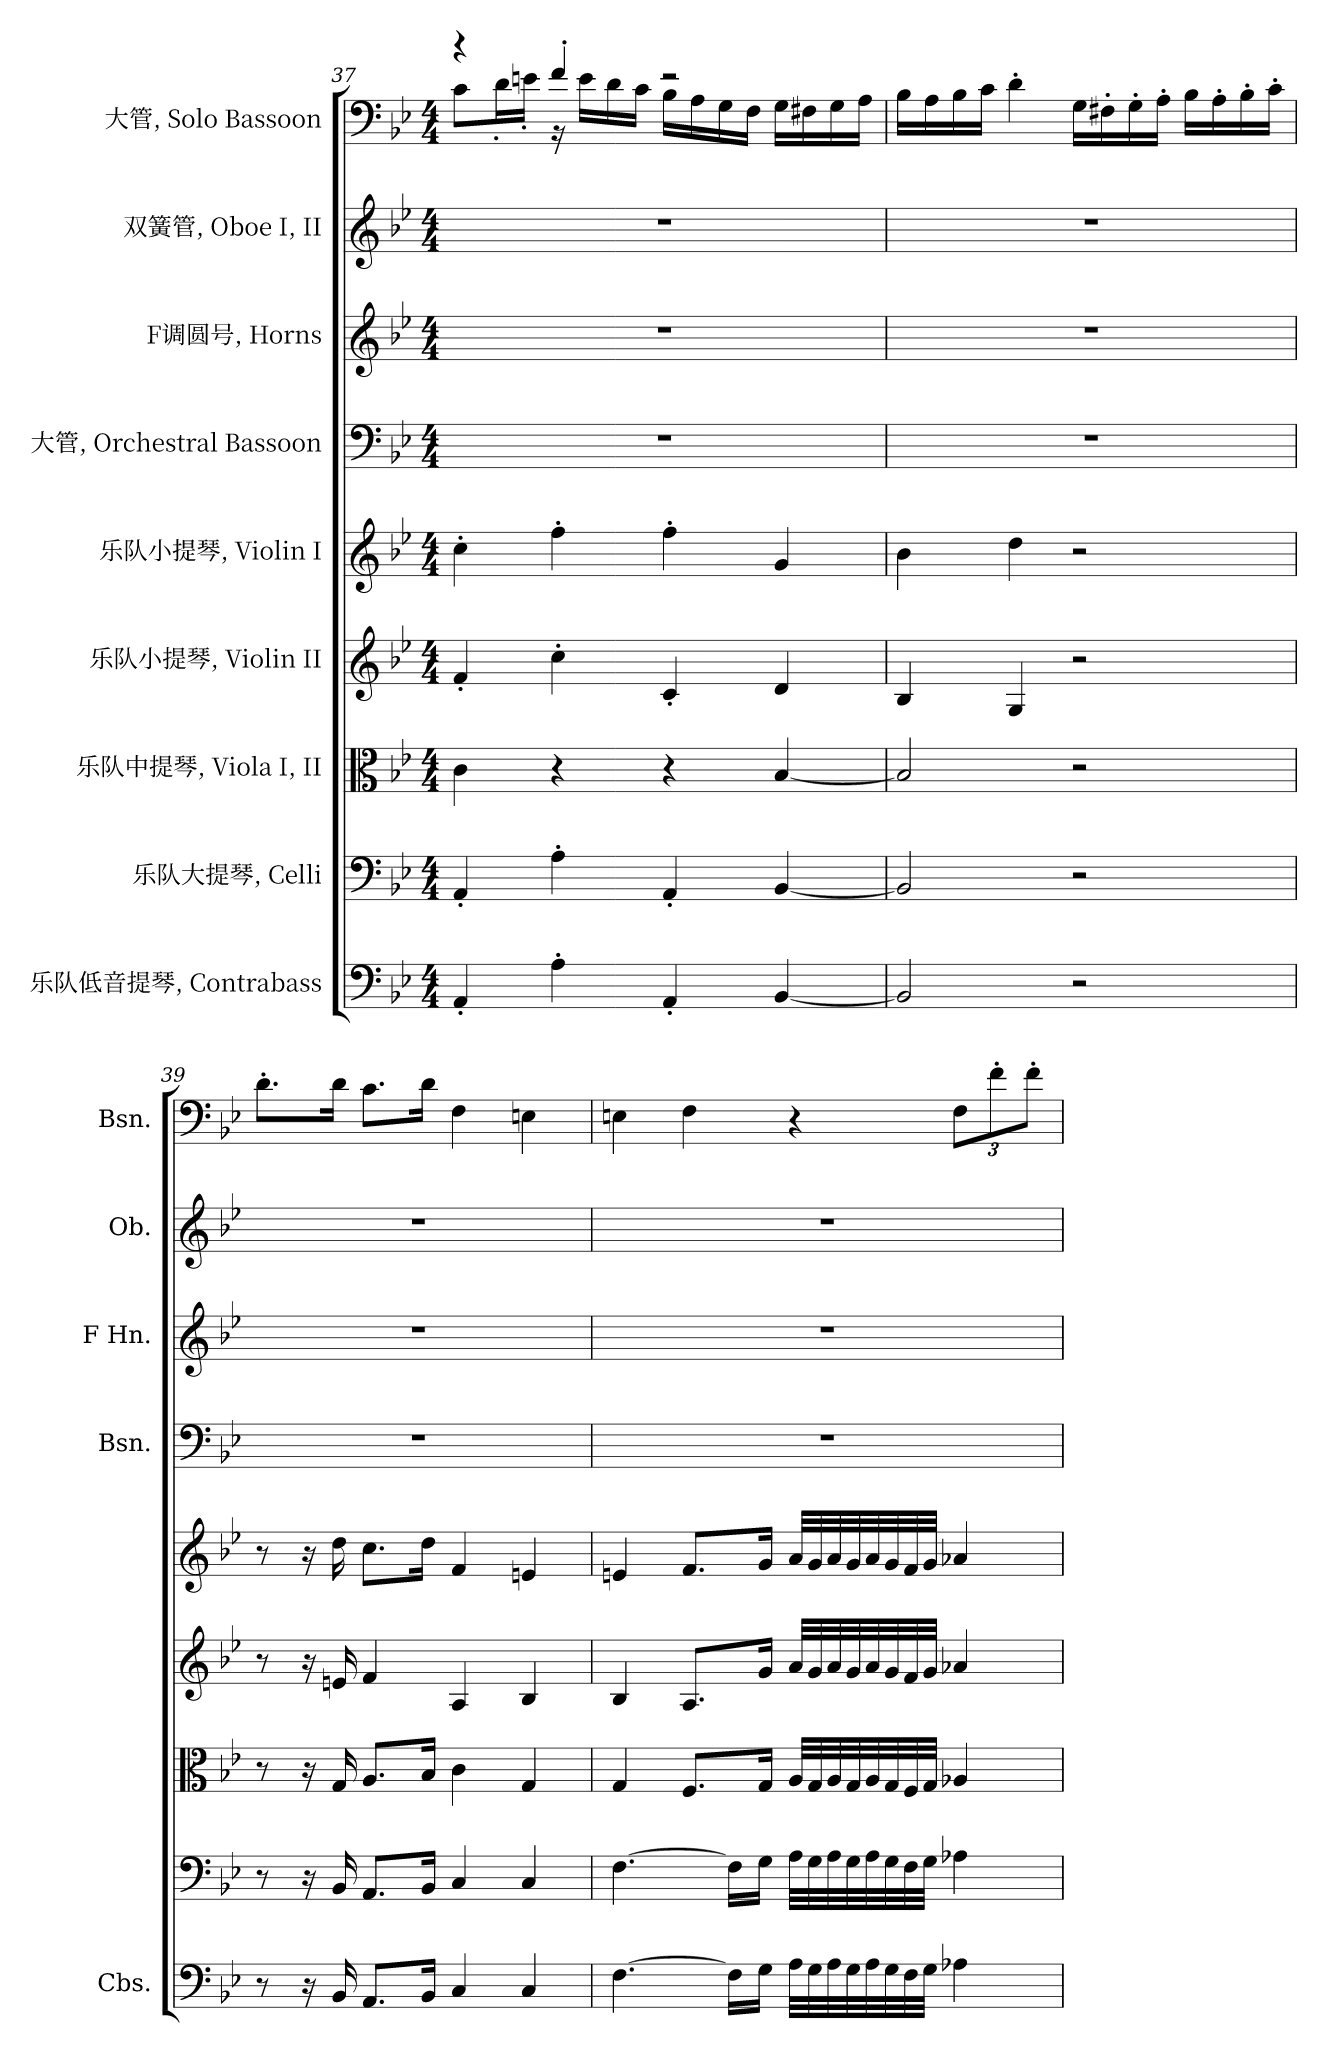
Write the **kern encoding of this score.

**kern	**kern	**kern	**kern	**kern	**kern	**kern	**kern	**kern
*part9	*part8	*part7	*part6	*part5	*part4	*part3	*part2	*part1
*staff9	*staff8	*staff7	*staff6	*staff5	*staff4	*staff3	*staff2	*staff1
*I"乐队低音提琴, Contrabass	*I"乐队大提琴, Celli	*I"乐队中提琴, Viola I, II	*I"乐队小提琴, Violin II	*I"乐队小提琴, Violin I	*I"大管, Orchestral Bassoon	*I"F调圆号, Horns	*I"双簧管, Oboe I, II	*I"大管, Solo Bassoon
*I'Cbs.	*	*	*	*	*I'Bsn.	*I'F Hn.	*I'Ob.	*I'Bsn.
!!LO:PB:g=z
*clefF4	*clefF4	*clefC3	*clefG2	*clefG2	*clefF4	*clefG2	*clefG2	*clefF4
*ITrd7c12	*	*	*	*	*	*ITrd4c7	*	*
*k[b-e-]	*k[b-e-]	*k[b-e-]	*k[b-e-]	*k[b-e-]	*k[b-e-]	*k[b-e-a-]	*k[b-e-]	*k[b-e-]
*M4/4	*M4/4	*M4/4	*M4/4	*M4/4	*M4/4	*M4/4	*M4/4	*M4/4
=37	=37	=37	=37	=37	=37	=37	=37	=37
*	*	*	*	*	*	*	*	*^
4AAA'/	4AA'/	4c\	4f'/	4cc'\	1r	1r	1r	4r	8c\L
.	.	.	.	.	.	.	.	.	16d'\L
.	.	.	.	.	.	.	.	.	16en'\JJ
4AA'\	4A'\	4r	4cc'\	4ff'\	.	.	.	4f'/	16r
.	.	.	.	.	.	.	.	.	16e\LL
.	.	.	.	.	.	.	.	.	16d\
.	.	.	.	.	.	.	.	.	16c\JJ
4AAA'/	4AA'/	4r	4c'/	4ff'\	.	.	.	2r	16B-\LL
.	.	.	.	.	.	.	.	.	16A\
.	.	.	.	.	.	.	.	.	16G\
.	.	.	.	.	.	.	.	.	16F\JJ
[4BBB-/	[4BB-/	[4B-/	4d/	4g/	.	.	.	.	16G\LL
.	.	.	.	.	.	.	.	.	16F#X\
.	.	.	.	.	.	.	.	.	16G\
.	.	.	.	.	.	.	.	.	16A\JJ
*	*	*	*	*	*	*	*	*v	*v
=38	=38	=38	=38	=38	=38	=38	=38	=38
2BBB-/]	2BB-/]	2B-/]	4B-/	4b-\	1r	1r	1r	16B-\LL
.	.	.	.	.	.	.	.	16A\
.	.	.	.	.	.	.	.	16B-\
.	.	.	.	.	.	.	.	16c\JJ
.	.	.	4G/	4dd\	.	.	.	4d'\
2r	2r	2r	2r	2r	.	.	.	16G\LL
.	.	.	.	.	.	.	.	16F#X'\
.	.	.	.	.	.	.	.	16G'\
.	.	.	.	.	.	.	.	16A'\JJ
.	.	.	.	.	.	.	.	16B-\LL
.	.	.	.	.	.	.	.	16A'\
.	.	.	.	.	.	.	.	16B-'\
.	.	.	.	.	.	.	.	16c'\JJ
=39	=39	=39	=39	=39	=39	=39	=39	=39
8r	8r	8r	8r	8r	1r	1r	1r	8.d'\L
16r	16r	16r	16r	16r	.	.	.	.
16BBB-/	16BB-/	16G/	16en/	16dd\	.	.	.	16d\Jk
8.AAA/L	8.AA/L	8.A/L	4f/	8.cc\L	.	.	.	8.c\L
16BBB-/Jk	16BB-/Jk	16B-/Jk	.	16dd\Jk	.	.	.	16d\Jk
4CC/	4C/	4c\	4A/	4f/	.	.	.	4F\
4CC/	4C/	4G/	4B-/	4en/	.	.	.	4En\
!!LO:PB:g=z
=40	=40	=40	=40	=40	=40	=40	=40	=40
[4.FF\	[4.F\	4G/	4B-/	4en/	1r	1r	1r	4En\
.	.	8.F/L	8.A/L	8.f/L	.	.	.	4F\
16FF\LL]	16F\LL]	.	.	.	.	.	.	.
16GG\JJ	16G\JJ	16G/Jk	16g/Jk	16g/Jk	.	.	.	.
32AA\LLL	32A\LLL	32A/LLL	32a/LLL	32a/LLL	.	.	.	4r
32GG\	32G\	32G/	32g/	32g/	.	.	.	.
32AA\	32A\	32A/	32a/	32a/	.	.	.	.
32GG\	32G\	32G/	32g/	32g/	.	.	.	.
32AA\	32A\	32A/	32a/	32a/	.	.	.	.
32GG\	32G\	32G/	32g/	32g/	.	.	.	.
32FF\	32F\	32F/	32f/	32f/	.	.	.	.
32GG\JJJ	32G\JJJ	32G/JJJ	32g/JJJ	32g/JJJ	.	.	.	.
*	*	*	*	*	*	*	*	*Xbrackettup
4AA-X\	4A-X\	4A-X/	4a-X/	4a-X/	.	.	.	12F\L
.	.	.	.	.	.	.	.	12f'\
.	.	.	.	.	.	.	.	12f'\J
=	=	=	=	=	=	=	=	=
*-	*-	*-	*-	*-	*-	*-	*-	*-
